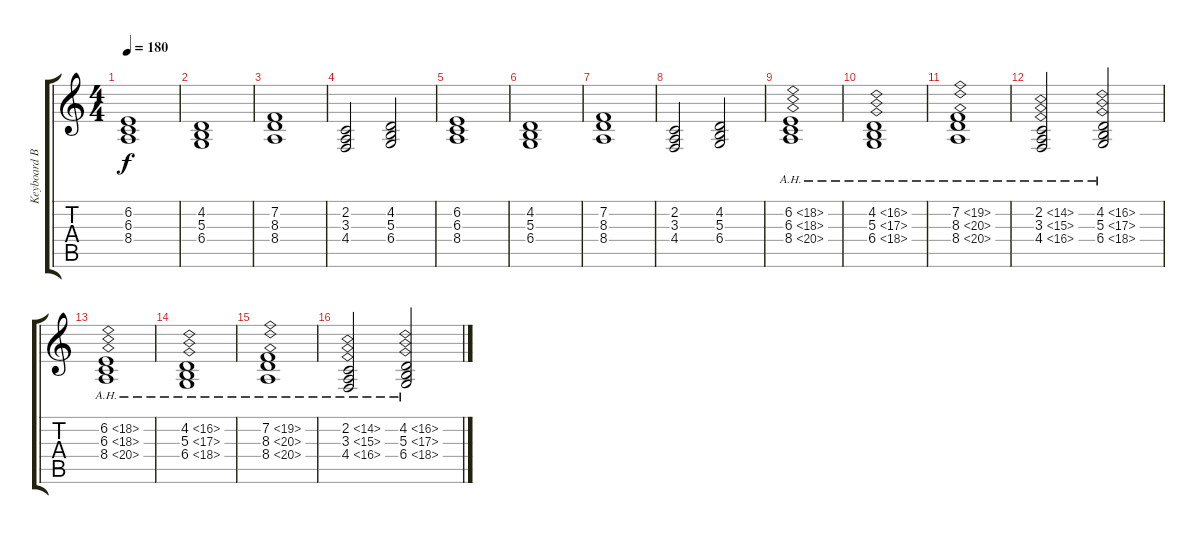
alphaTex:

\track ("Keyboard Background" "Keyboard B") {instrument stringensemble1}
\staff {score tabs}
\tuning (Eb4 Bb3 Gb3 Db3 Ab2 Eb2) {hide}
\ts (4 4)
\tempo 180
\clef g2
\ks c
(6.2 6.3 8.4).1{dy f} |
(4.2 5.3 6.4).1 |
(7.2 8.3 8.4).1 |
(2.2 3.3 4.4).2 (4.2 5.3 6.4).2 |
(6.2 6.3 8.4).1 |
(4.2 5.3 6.4).1 |
(7.2 8.3 8.4).1 |
(2.2 3.3 4.4).2 (4.2 5.3 6.4).2 |
(6.2{ah 12} 6.3{ah 12} 8.4{ah 12}).1 |
(4.2{ah 12} 5.3{ah 12} 6.4{ah 12}).1 |
(7.2{ah 12} 8.3{ah 12} 8.4{ah 12}).1 |
(2.2{ah 12} 3.3{ah 12} 4.4{ah 12}).2 (4.2{ah 12} 5.3{ah 12} 6.4{ah 12}).2 |
(6.2{ah 12} 6.3{ah 12} 8.4{ah 12}).1 |
(4.2{ah 12} 5.3{ah 12} 6.4{ah 12}).1 |
(7.2{ah 12} 8.3{ah 12} 8.4{ah 12}).1 |
(2.2{ah 12} 3.3{ah 12} 4.4{ah 12}).2 (4.2{ah 12} 5.3{ah 12} 6.4{ah 12}).2
